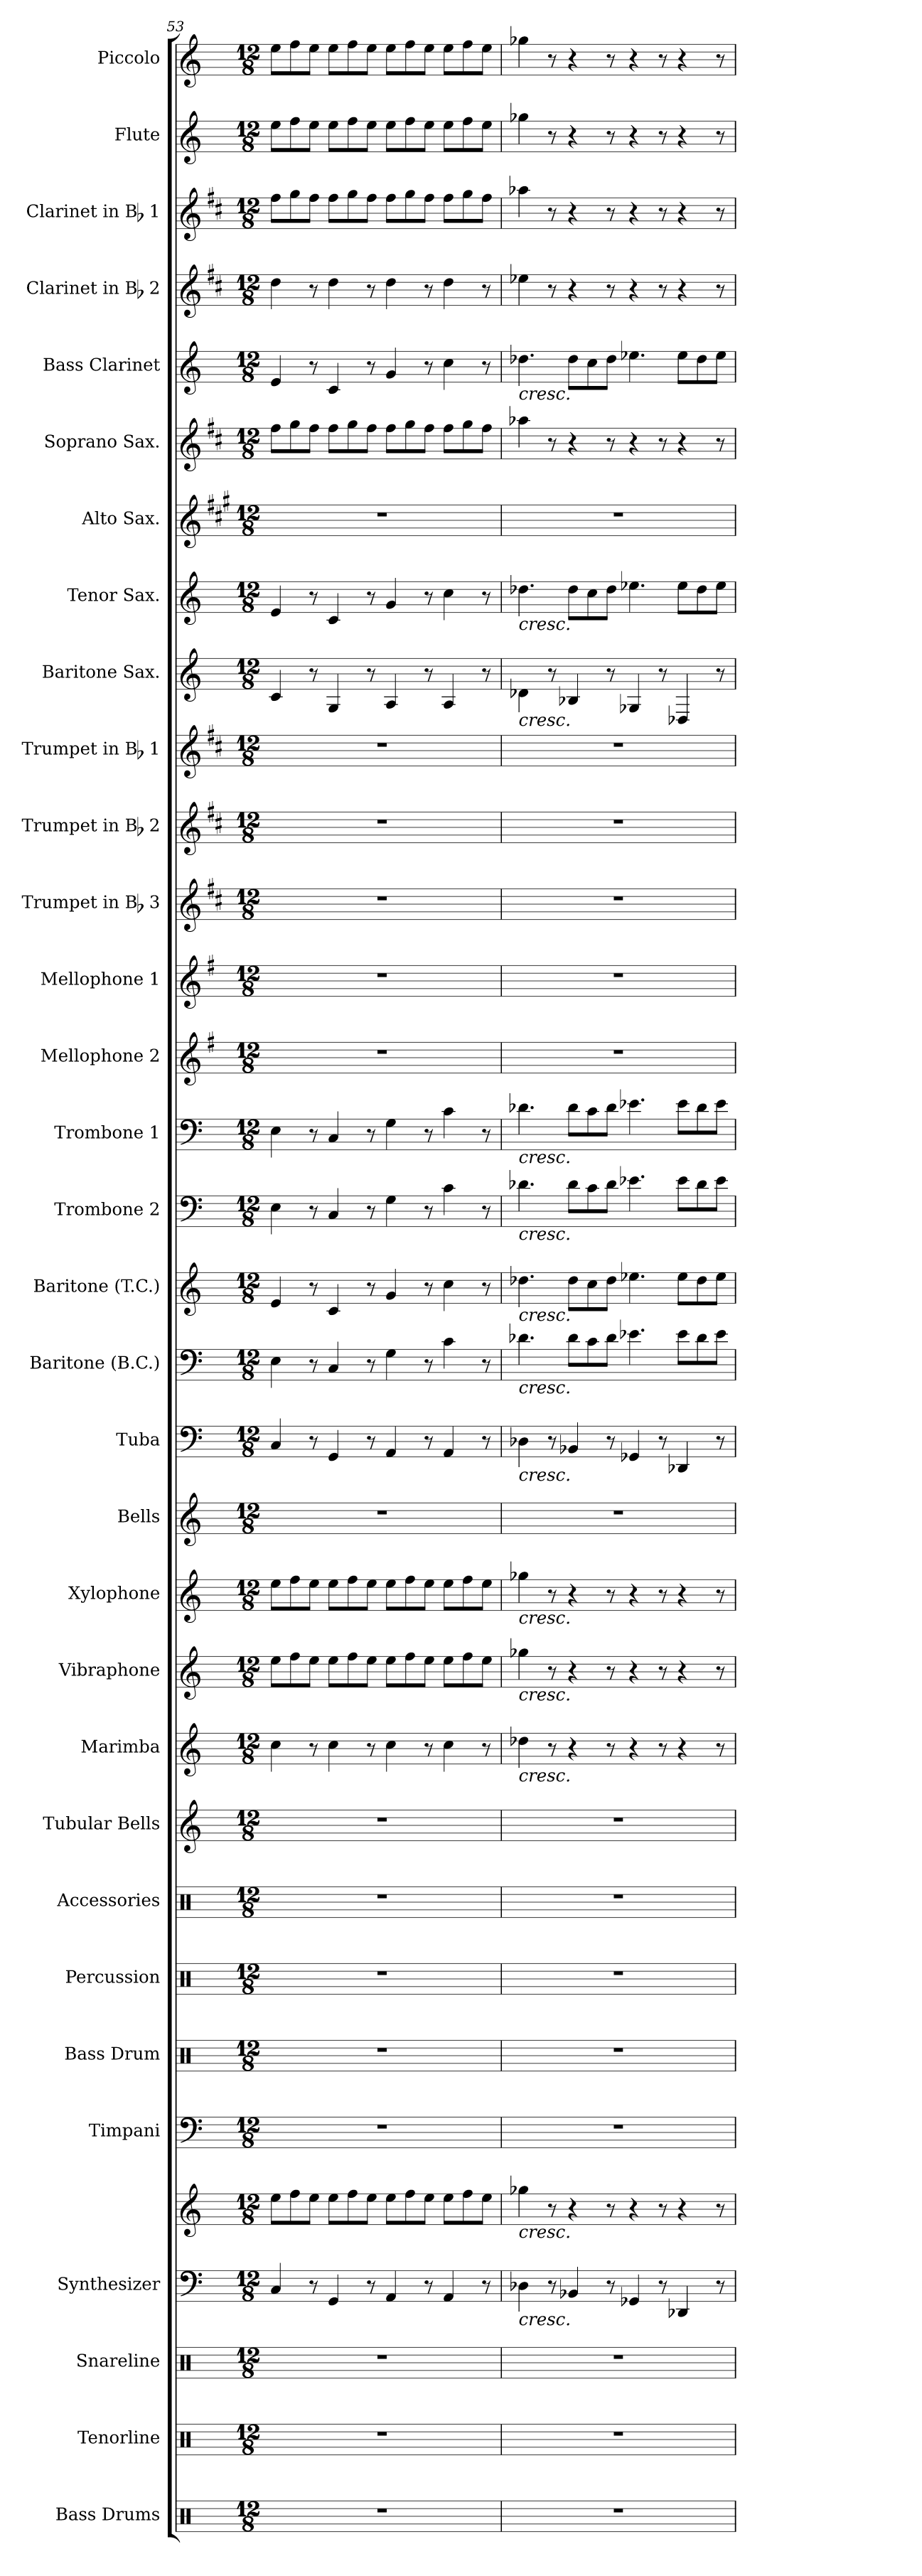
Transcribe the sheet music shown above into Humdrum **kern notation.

**kern	**kern	**kern	**kern	**kern	**kern	**kern	**kern	**kern	**kern	**kern	**kern	**kern	**kern	**kern	**kern	**kern	**kern	**kern	**kern	**kern	**kern	**kern	**kern	**kern	**kern	**kern	**kern	**kern	**kern	**kern	**kern	**kern
*part32	*part31	*part30	*part29	*part29	*part28	*part27	*part26	*part25	*part24	*part23	*part22	*part21	*part20	*part19	*part18	*part17	*part16	*part15	*part14	*part13	*part12	*part11	*part10	*part9	*part8	*part7	*part6	*part5	*part4	*part3	*part2	*part1
*staff33	*staff32	*staff31	*staff30	*staff29	*staff28	*staff27	*staff26	*staff25	*staff24	*staff23	*staff22	*staff21	*staff20	*staff19	*staff18	*staff17	*staff16	*staff15	*staff14	*staff13	*staff12	*staff11	*staff10	*staff9	*staff8	*staff7	*staff6	*staff5	*staff4	*staff3	*staff2	*staff1
*I"Bass Drums	*I"Tenorline	*I"Snareline	*I"Synthesizer	*	*I"Timpani	*I"Bass Drum	*I"Percussion	*I"Accessories	*I"Tubular Bells	*I"Marimba	*I"Vibraphone	*I"Xylophone	*I"Bells	*I"Tuba	*I"Baritone (B.C.)	*I"Baritone (T.C.)	*I"Trombone 2	*I"Trombone 1	*I"Mellophone 2	*I"Mellophone 1	*I"Trumpet in Bb 3	*I"Trumpet in Bb 2	*I"Trumpet in Bb 1	*I"Baritone Sax.	*I"Tenor Sax.	*I"Alto Sax.	*I"Soprano Sax.	*I"Bass Clarinet	*I"Clarinet in Bb 2	*I"Clarinet in Bb 1	*I"Flute	*I"Piccolo
*I'B. Dr.	*	*	*I'Synth	*	*I'Timp.	*I'B. Dr.	*I'Perc.	*I'Acc.	*I'T.B.	*I'Mrb.	*I'Vib.	*I'Xyl.	*I'Bls.	*I'Tuba	*I'Bar.	*I'Bar.	*I'Tbn. 2	*I'Tbn. 1	*I'Mello. 2	*I'Mello. 1	*	*	*	*I'B. Sx.	*I'T. Sx.	*I'A. Sx.	*I'S. Sx.	*I'B. Cl.	*	*	*I'Fl.	*I'Picc.
*clefX	*clefX	*clefX	*clefF4	*clefG2	*clefF4	*clefX	*clefX	*clefX	*clefG2	*clefG2	*clefG2	*clefG2	*clefG2	*clefF4	*clefF4	*clefG2	*clefF4	*clefF4	*clefG2	*clefG2	*clefG2	*clefG2	*clefG2	*clefG2	*clefG2	*clefG2	*clefG2	*clefG2	*clefG2	*clefG2	*clefG2	*clefG2
*	*	*	*	*	*	*	*	*	*	*	*	*	*ITrd-14c-24	*	*	*ITrd8c14	*	*	*ITrd4c7	*ITrd4c7	*ITrd1c2	*ITrd1c2	*ITrd1c2	*ITrd12c21	*ITrd8c14	*ITrd5c9	*ITrd1c2	*ITrd8c14	*ITrd1c2	*ITrd1c2	*	*ITrd-7c-12
*k[]	*k[]	*k[]	*k[]	*k[]	*k[]	*k[]	*k[]	*k[]	*k[]	*k[]	*k[]	*k[]	*k[]	*k[]	*k[]	*k[]	*k[]	*k[]	*k[]	*k[]	*k[]	*k[]	*k[]	*k[]	*k[]	*k[]	*k[]	*k[]	*k[]	*k[]	*k[]	*k[]
*C:	*C:	*C:	*C:	*C:	*C:	*C:	*C:	*C:	*C:	*C:	*C:	*C:	*C:	*C:	*C:	*C:	*C:	*C:	*C:	*C:	*C:	*C:	*C:	*C:	*C:	*C:	*C:	*C:	*C:	*C:	*C:	*C:
*M12/8	*M12/8	*M12/8	*M12/8	*M12/8	*M12/8	*M12/8	*M12/8	*M12/8	*M12/8	*M12/8	*M12/8	*M12/8	*M12/8	*M12/8	*M12/8	*M12/8	*M12/8	*M12/8	*M12/8	*M12/8	*M12/8	*M12/8	*M12/8	*M12/8	*M12/8	*M12/8	*M12/8	*M12/8	*M12/8	*M12/8	*M12/8	*M12/8
=53	=53	=53	=53	=53	=53	=53	=53	=53	=53	=53	=53	=53	=53	=53	=53	=53	=53	=53	=53	=53	=53	=53	=53	=53	=53	=53	=53	=53	=53	=53	=53	=53
1.r	1.r	1.r	4C/	8ee\L	1.r	1.r	1.r	1.r	1.r	4cc\	8ee\L	8ee\L	1.r	4C/	4E\	4E/	4E\	4E\	1.r	1.r	1.r	1.r	1.r	4C/	4E/	1.r	8ee\L	4E/	4cc\	8ee\L	8ee\L	8eee\L
.	.	.	.	8ff\	.	.	.	.	.	.	8ff\	8ff\	.	.	.	.	.	.	.	.	.	.	.	.	.	.	8ff\	.	.	8ff\	8ff\	8fff\
.	.	.	8r	8ee\J	.	.	.	.	.	8r	8ee\J	8ee\J	.	8r	8r	8r	8r	8r	.	.	.	.	.	8r	8r	.	8ee\J	8r	8r	8ee\J	8ee\J	8eee\J
.	.	.	4GG/	8ee\L	.	.	.	.	.	4cc\	8ee\L	8ee\L	.	4GG/	4C/	4C/	4C/	4C/	.	.	.	.	.	4GG/	4C/	.	8ee\L	4C/	4cc\	8ee\L	8ee\L	8eee\L
.	.	.	.	8ff\	.	.	.	.	.	.	8ff\	8ff\	.	.	.	.	.	.	.	.	.	.	.	.	.	.	8ff\	.	.	8ff\	8ff\	8fff\
.	.	.	8r	8ee\J	.	.	.	.	.	8r	8ee\J	8ee\J	.	8r	8r	8r	8r	8r	.	.	.	.	.	8r	8r	.	8ee\J	8r	8r	8ee\J	8ee\J	8eee\J
.	.	.	4AA/	8ee\L	.	.	.	.	.	4cc\	8ee\L	8ee\L	.	4AA/	4G\	4G/	4G\	4G\	.	.	.	.	.	4AA/	4G/	.	8ee\L	4G/	4cc\	8ee\L	8ee\L	8eee\L
.	.	.	.	8ff\	.	.	.	.	.	.	8ff\	8ff\	.	.	.	.	.	.	.	.	.	.	.	.	.	.	8ff\	.	.	8ff\	8ff\	8fff\
.	.	.	8r	8ee\J	.	.	.	.	.	8r	8ee\J	8ee\J	.	8r	8r	8r	8r	8r	.	.	.	.	.	8r	8r	.	8ee\J	8r	8r	8ee\J	8ee\J	8eee\J
.	.	.	4AA/	8ee\L	.	.	.	.	.	4cc\	8ee\L	8ee\L	.	4AA/	4c\	4c\	4c\	4c\	.	.	.	.	.	4AA/	4c\	.	8ee\L	4c\	4cc\	8ee\L	8ee\L	8eee\L
.	.	.	.	8ff\	.	.	.	.	.	.	8ff\	8ff\	.	.	.	.	.	.	.	.	.	.	.	.	.	.	8ff\	.	.	8ff\	8ff\	8fff\
.	.	.	8r	8ee\J	.	.	.	.	.	8r	8ee\J	8ee\J	.	8r	8r	8r	8r	8r	.	.	.	.	.	8r	8r	.	8ee\J	8r	8r	8ee\J	8ee\J	8eee\J
=54	=54	=54	=54	=54	=54	=54	=54	=54	=54	=54	=54	=54	=54	=54	=54	=54	=54	=54	=54	=54	=54	=54	=54	=54	=54	=54	=54	=54	=54	=54	=54	=54
!	!	!	!	!	!	!	!	!	!	!	!	!	!	!	!	!	!	!	!	!	!	!	!	!	!	!	!	!LO:TX:b:i:t=cresc.	!	!	!	!
!	!	!	!	!	!	!	!	!	!	!	!	!	!	!	!	!	!	!	!	!	!	!	!	!	!LO:TX:b:i:t=cresc.	!	!	!	!	!	!	!
!	!	!	!	!	!	!	!	!	!	!	!	!	!	!	!	!	!	!	!	!	!	!	!	!LO:TX:b:i:t=cresc.	!	!	!	!	!	!	!	!
!	!	!	!	!	!	!	!	!	!	!	!	!	!	!	!	!	!	!LO:TX:b:i:t=cresc.	!	!	!	!	!	!	!	!	!	!	!	!	!	!
!	!	!	!	!	!	!	!	!	!	!	!	!	!	!	!	!	!LO:TX:b:i:t=cresc.	!	!	!	!	!	!	!	!	!	!	!	!	!	!	!
!	!	!	!	!	!	!	!	!	!	!	!	!	!	!	!	!LO:TX:b:i:t=cresc.	!	!	!	!	!	!	!	!	!	!	!	!	!	!	!	!
!	!	!	!	!	!	!	!	!	!	!	!	!	!	!	!LO:TX:b:i:t=cresc.	!	!	!	!	!	!	!	!	!	!	!	!	!	!	!	!	!
!	!	!	!	!	!	!	!	!	!	!	!	!	!	!LO:TX:b:i:t=cresc.	!	!	!	!	!	!	!	!	!	!	!	!	!	!	!	!	!	!
!	!	!	!	!	!	!	!	!	!	!	!	!LO:TX:b:i:t=cresc.	!	!	!	!	!	!	!	!	!	!	!	!	!	!	!	!	!	!	!	!
!	!	!	!	!	!	!	!	!	!	!	!LO:TX:b:i:t=cresc.	!	!	!	!	!	!	!	!	!	!	!	!	!	!	!	!	!	!	!	!	!
!	!	!	!	!	!	!	!	!	!	!LO:TX:b:i:t=cresc.	!	!	!	!	!	!	!	!	!	!	!	!	!	!	!	!	!	!	!	!	!	!
!	!	!	!	!LO:TX:b:i:t=cresc.	!	!	!	!	!	!	!	!	!	!	!	!	!	!	!	!	!	!	!	!	!	!	!	!	!	!	!	!
!	!	!	!LO:TX:b:i:t=cresc.	!	!	!	!	!	!	!	!	!	!	!	!	!	!	!	!	!	!	!	!	!	!	!	!	!	!	!	!	!
1.r	1.r	1.r	4D-X\	4gg-X\	1.r	1.r	1.r	1.r	1.r	4dd-X\	4gg-X\	4gg-X\	1.r	4D-X\	4.d-X\	4.d-X\	4.d-X\	4.d-X\	1.r	1.r	1.r	1.r	1.r	4D-X\	4.d-X\	1.r	4gg-X\	4.d-X\	4dd-X\	4gg-X\	4gg-X\	4ggg-X\
.	.	.	8r	8r	.	.	.	.	.	8r	8r	8r	.	8r	.	.	.	.	.	.	.	.	.	8r	.	.	8r	.	8r	8r	8r	8r
.	.	.	4BB-X/	4r	.	.	.	.	.	4r	4r	4r	.	4BB-X/	8d-\L	8d-\L	8d-\L	8d-\L	.	.	.	.	.	4BB-X/	8d-\L	.	4r	8d-\L	4r	4r	4r	4r
.	.	.	.	.	.	.	.	.	.	.	.	.	.	.	8c\	8c\	8c\	8c\	.	.	.	.	.	.	8c\	.	.	8c\	.	.	.	.
.	.	.	8r	8r	.	.	.	.	.	8r	8r	8r	.	8r	8d-\J	8d-\J	8d-\J	8d-\J	.	.	.	.	.	8r	8d-\J	.	8r	8d-\J	8r	8r	8r	8r
.	.	.	4GG-X/	4r	.	.	.	.	.	4r	4r	4r	.	4GG-X/	4.e-X\	4.e-X\	4.e-X\	4.e-X\	.	.	.	.	.	4GG-X/	4.e-X\	.	4r	4.e-X\	4r	4r	4r	4r
.	.	.	8r	8r	.	.	.	.	.	8r	8r	8r	.	8r	.	.	.	.	.	.	.	.	.	8r	.	.	8r	.	8r	8r	8r	8r
.	.	.	4DD-X/	4r	.	.	.	.	.	4r	4r	4r	.	4DD-X/	8e-\L	8e-\L	8e-\L	8e-\L	.	.	.	.	.	4DD-X/	8e-\L	.	4r	8e-\L	4r	4r	4r	4r
.	.	.	.	.	.	.	.	.	.	.	.	.	.	.	8d-\	8d-\	8d-\	8d-\	.	.	.	.	.	.	8d-\	.	.	8d-\	.	.	.	.
.	.	.	8r	8r	.	.	.	.	.	8r	8r	8r	.	8r	8e-\J	8e-\J	8e-\J	8e-\J	.	.	.	.	.	8r	8e-\J	.	8r	8e-\J	8r	8r	8r	8r
=	=	=	=	=	=	=	=	=	=	=	=	=	=	=	=	=	=	=	=	=	=	=	=	=	=	=	=	=	=	=	=	=
*-	*-	*-	*-	*-	*-	*-	*-	*-	*-	*-	*-	*-	*-	*-	*-	*-	*-	*-	*-	*-	*-	*-	*-	*-	*-	*-	*-	*-	*-	*-	*-	*-
